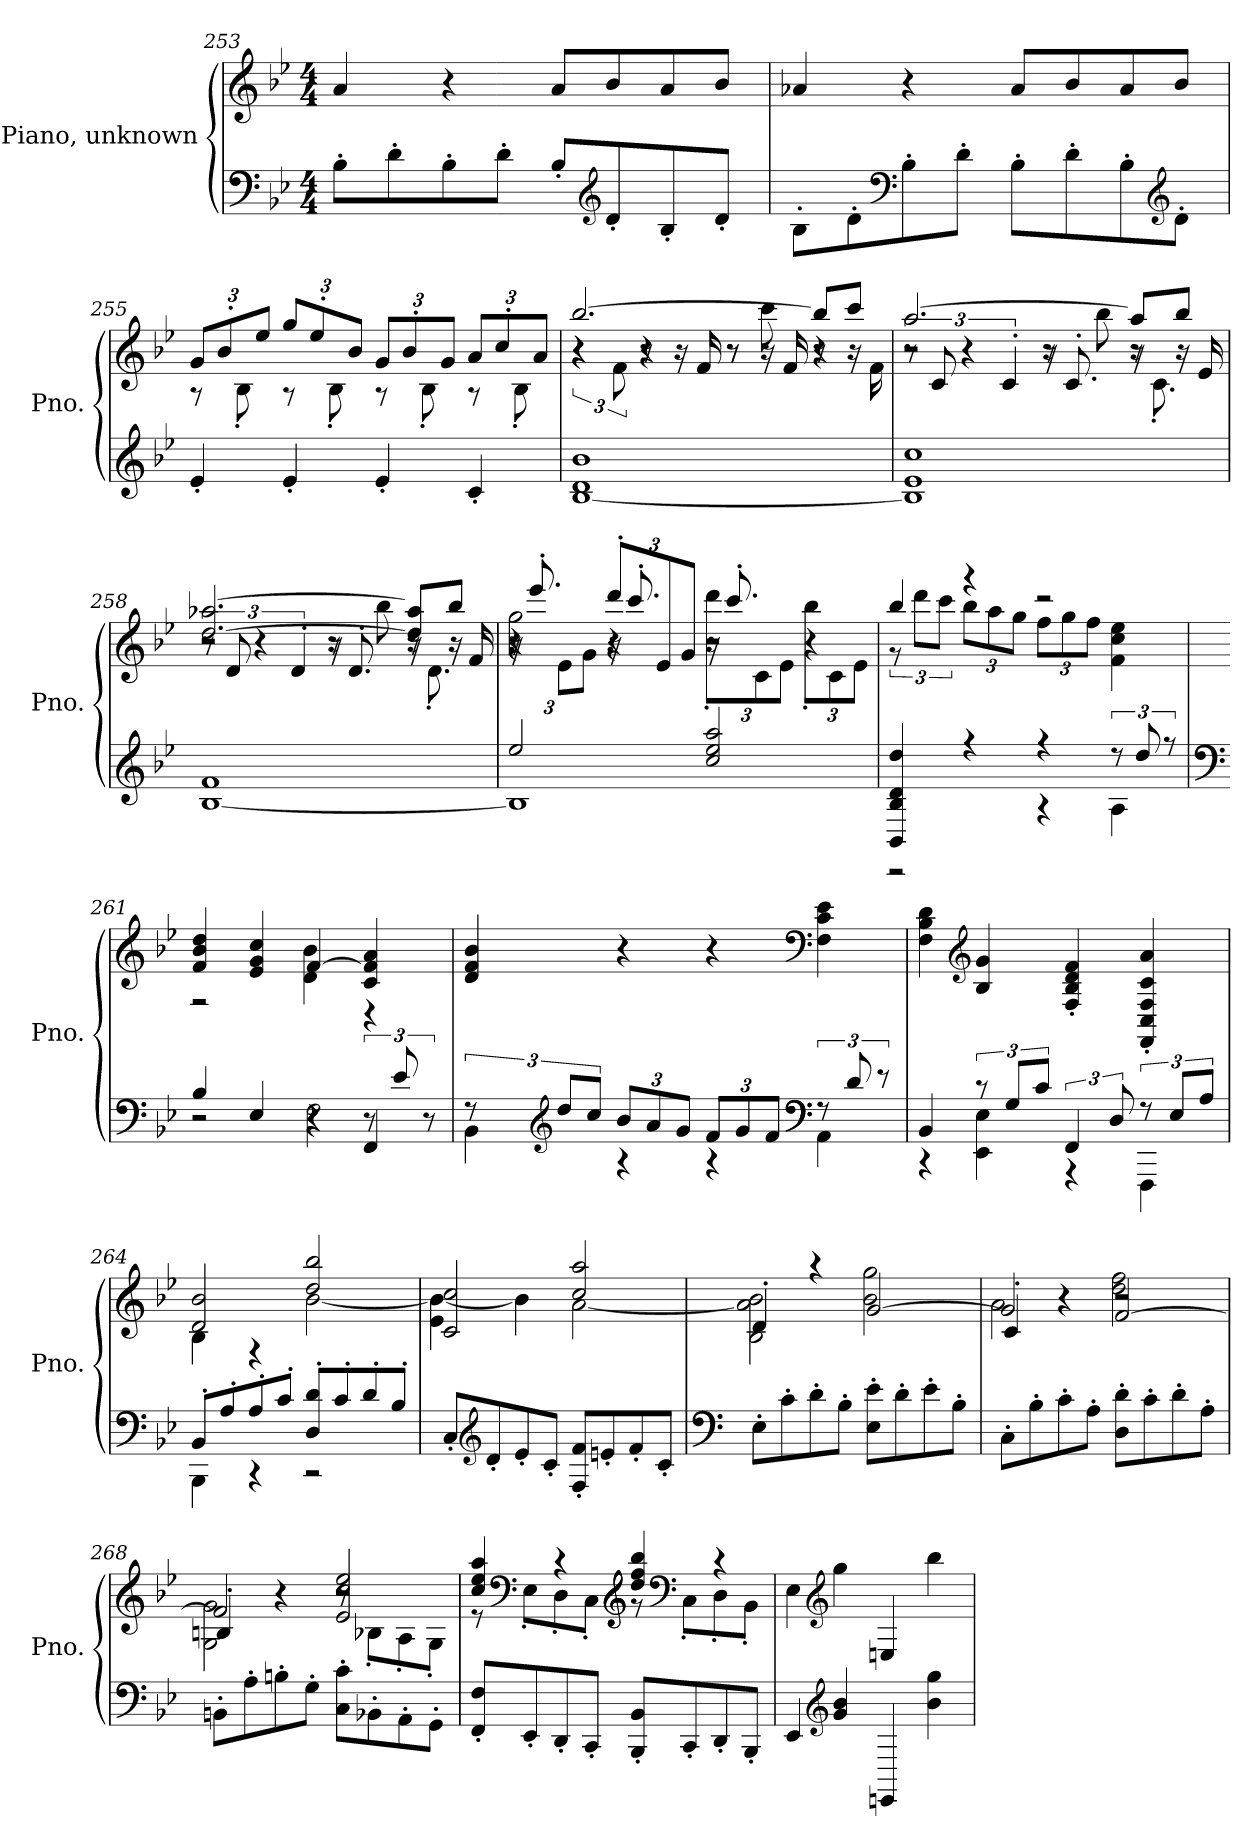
**kern	**kern
*part1	*part1
*staff2	*staff1
*I"Piano, unknown	*
*I'Pno.	*
*clefF4	*clefG2
*k[b-e-]	*k[b-e-]
*M4/4	*M4/4
=253	=253
8B-'\L	4a/
8d'\	.
8B-'\	4r
8d'\J	.
8B-'/L	8a/L
*clefG2	*
8d'/	8b-/
8B-'/	8a/
8d'/J	8b-/J
=254	=254
8B-'\L	4a-X/
8d'\	.
*clefF4	*
8B-'\	4r
8d'\J	.
8B-'\L	8a-/L
8d'\	8b-/
8B-'\	8a-/
*clefG2	*
8d'\J	8b-/J
!!LO:LB:g=z
=255	=255
*	*Xbrackettup
*	*^
4e-'/	12g/L	8r
.	12b-'/	.
.	.	8B-'\
.	12ee-/J	.
4e-'/	12gg/L	8r
.	12ee-'/	.
.	.	8B-'\
.	12b-/J	.
4e-'/	12g/L	8r
.	12b-'/	.
.	.	8B-'\
.	12g/J	.
4c'/	12a/L	8r
.	12cc'/	.
.	.	8B-'\
.	12a/J	.
=256	=256	=256
*^	*	*
*	*	*	*brackettup
*	*	*	*^
1d 1b-	[1B-	[2.bb-/	6r	4r
.	.	.	12f\	.
.	.	.	4r	8r
.	.	.	.	16r
.	.	.	.	16f/
.	.	.	8r	8r
.	.	.	8ccc\	16r
.	.	.	.	16f/
.	.	8bb-/L]	8r	4r
.	.	8ccc/J	16r	.
.	.	.	16f\	.
=257	=257	=257	=257	=257
1e- 1cc	1B-]	[2.aa/	2r	12r
.	.	.	.	12c/
.	.	.	.	6r
.	.	.	.	6c'/
.	.	.	8r	16r
.	.	.	.	8.c'/
.	.	.	8bb-\	.
.	.	8aa/L]	16r	8r
.	.	.	8.c'\	.
.	.	8bb-/J	.	16r
.	.	.	.	16e-/
!!LO:LB:g=z	!!	!!
=258	=258	=258	=258	=258
1f	[1B-	[2.dd/ [2.aa-X/	2r	12r
.	.	.	.	12d/
.	.	.	.	6r
.	.	.	.	6d'/
.	.	.	8r	16r
.	.	.	.	8.d'/
.	.	.	8bb-\	.
.	.	8dd/] 8aa-/]L	16r	8r
.	.	.	8.d'\	.
.	.	8bb-/J	.	16r
.	.	.	.	16f/
=259	=259	=259	=259	=259
*	*	*	*	*^
2ee-/	1B-]	4r	2gg\	16r	12r
.	.	.	.	8.eee-'/	.
.	.	.	.	.	12e-\L
.	.	.	.	.	12g\J
*	*	*	*	*Xbrackettup	*
.	.	16r	.	12ddd'/L	4r
.	.	8.ccc'/	.	.	.
.	.	.	.	12e-/	.
.	.	.	.	12g/J	.
2cc/ 2ee-/ 2aa/	.	2r	2r	16r	12ddd'\L
.	.	.	.	8.ccc'/	.
.	.	.	.	.	12c\
.	.	.	.	.	12e-\J
.	.	.	.	4r	12bb-'\L
.	.	.	.	.	12c\
.	.	.	.	.	12e-\J
*	*	*	*v	*v	*v
!!LO:LB:g=z
=260	=260	=260	=260
*	*	*	*brackettup
4BB-/ 4B-/ 4d/ 4dd/	2r	4bb-/	12r
.	.	.	12ddd\L
.	.	.	12ccc\J
*	*	*	*Xbrackettup
4r	.	4r	12bb-\L
.	.	.	12aa\
.	.	.	12gg\J
4r	4r	2r	12ff\L
.	.	.	12gg\
.	.	.	12ff\J
12r	4A\	.	4f\ 4cc\ 4ee-\
12dd/	.	.	.
12r	.	.	.
*v	*v	*	*
=261	=261	=261
*clefF4	*	*
*^	*	*
*	*^	*	*
4B-/	2r	2r	4f/ 4b-/ 4dd/	2r
4E-/	.	.	4e-/ 4g/ 4cc/	.
4r	2F\	4r	[4f/	4d\ 4b-\
12r	.	4FF/	4c/ 4f/] 4a/	4r
12e-/	.	.	.	.
12r	.	.	.	.
*	*v	*v	*	*
*	*	*v	*v
=262	=262	=262
12r	4BB-\	4d/ 4f/ 4b-/
*clefG2	*	*
12dd/L	.	.
12cc/J	.	.
*Xbrackettup	*	*
12b-/L	4r	4r
12a/	.	.
12g/J	.	.
12f/L	4r	4r
12g/	.	.
12f/J	.	.
*clefF4	*	*clefF4
*brackettup	*	*
12r	4AA\	4F\ 4c\ 4e-\
12d/	.	.
12r	.	.
!!LO:LB:g=z
=263	=263	=263
4BB-/	4r	4F\ 4B-\ 4d\
*	*	*clefG2
12r	4EE-\ 4E-\	4B-/ 4g/
12G/L	.	.
12c/J	.	.
6FF/	4r	4F/' 4B-/' 4d/' 4f/'
12D/	.	.
12r	4FFF\	4FF/' 4C/' 4F/' 4c/' 4a/'
12E-/L	.	.
12A/J	.	.
=264	=264	=264
*	*	*^
8BB-'/L	4BBB-\	2d/ 2b-/	4B-\
8A'/	.	.	.
8A'/	4r	.	4r
8c'/J	.	.	.
8D/' 8d/'L	2r	2dd/ 2bb-/	[2b-\
8c'/	.	.	.
8d'/	.	.	.
8B-'/J	.	.	.
*v	*v	*	*
=265	=265	=265
8C'/L	2c/ 2cc/	4e-\ 4b-\_
*clefG2	*	*
8d'/	.	.
8e-'/	.	4b-\]
8c'/J	.	.
8F/' 8f/'L	2cc/ 2aa/	[2a\
8en'/	.	.
8f'/	.	.
8c'/J	.	.
=266	=266	=266
*clefF4	*	*
8E-'\L	4d'/	2B-\ 2a\] 2b-\
8c'\	.	.
8d'\	4r	.
8B-'\J	.	.
8E-\' 8e-\'L	[2g/	2b-\ 2gg\
8d'\	.	.
8e-'\	.	.
8B-'\J	.	.
!!LO:LB:g=z
=267	=267	=267
*	*	*^
8C'\L	2g/]	2a\	4c'/
8B-'\	.	.	.
8c'\	.	.	4r
8A'\J	.	.	.
8D\' 8d\'L	[2f/	2dd\ 2ff\	2r
8c'\	.	.	.
8d'\	.	.	.
8A'\J	.	.	.
=268	=268	=268	=268
8BBn'\L	2f/]	2G\ 2g\	4Bn'/
8A'\	.	.	.
8Bn'\	.	.	4r
8G'\J	.	.	.
8C\' 8c\'L	2e-/ 2cc/ 2ee-/	8r	2r
8BB-X'\	.	8B-X'\L	.
8AA'\	.	8A'\	.
8GG'\J	.	8G'\J	.
*	*	*v	*v
=269	=269	=269
8FF/' 8F/'L	4cc/ 4ee-/ 4aa/	8r
*	*clefF4	*
8EE-'/	.	8E-'\L
8DD'/	4r	8D'\
8CC'/J	.	8C'\J
*	*clefG2	*
8BBB-/' 8BB-/'L	4dd/ 4ff/ 4bb-/	8r
*	*clefF4	*
8CC'/	.	8C'\L
8DD'/	4r	8D'\
8BBB-'/J	.	8BB-'\J
*	*v	*v
=270	=270
4EE-/	4E-\
*clefG2	*clefG2
4g/ 4b-/	4gg\
4EEn/	4En/
4b-\ 4gg\	4bb-\
=	=
*-	*-
